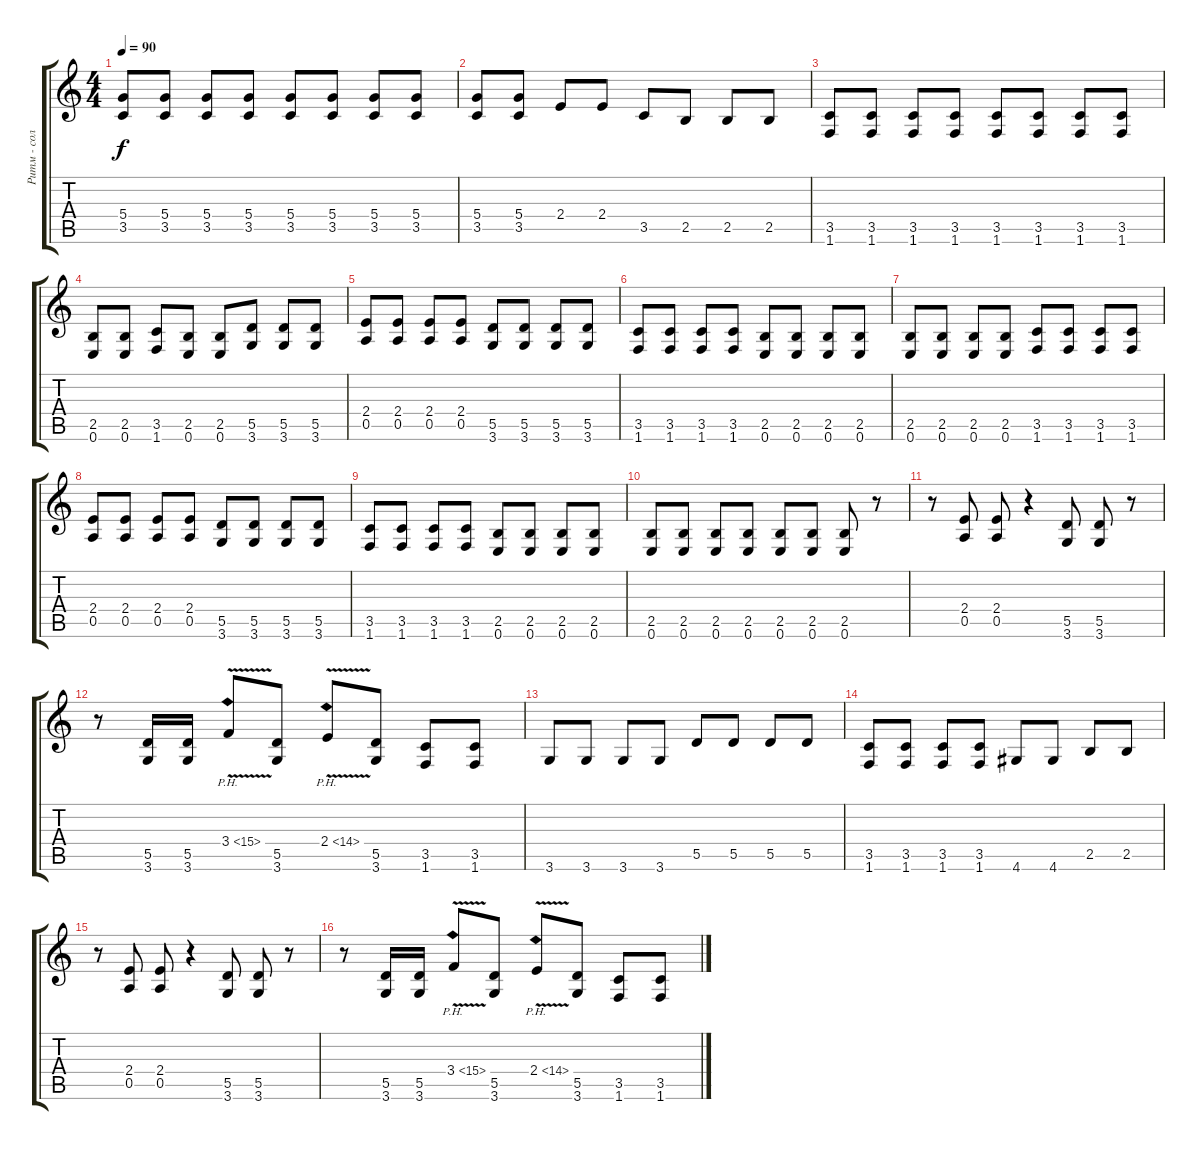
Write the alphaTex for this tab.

\track ("Ритм - соло (Я)" "Ритм - сол") {instrument distortionguitar}
\staff {score tabs}
\tuning (E4 B3 G3 D3 A2 E2) {hide}
\ts (4 4)
\tempo 90
\clef g2
\ks c
(5.4 3.5).8{dy f} (5.4 3.5).8 (5.4 3.5).8 (5.4 3.5).8 (5.4 3.5).8 (5.4 3.5).8 (5.4 3.5).8 (5.4 3.5).8 |
(5.4 3.5).8 (5.4 3.5).8 2.4.8 2.4.8 3.5.8 2.5.8 2.5.8 2.5.8 |
(3.5 1.6).8 (3.5 1.6).8 (3.5 1.6).8 (3.5 1.6).8 (3.5 1.6).8 (3.5 1.6).8 (3.5 1.6).8 (3.5 1.6).8 |
(2.5 0.6).8 (2.5 0.6).8 (3.5 1.6).8 (2.5 0.6).8 (2.5 0.6).8 (5.5 3.6).8 (5.5 3.6).8 (5.5 3.6).8 |
(2.4 0.5).8 (2.4 0.5).8 (2.4 0.5).8 (2.4 0.5).8 (5.5 3.6).8 (5.5 3.6).8 (5.5 3.6).8 (5.5 3.6).8 |
(3.5 1.6).8 (3.5 1.6).8 (3.5 1.6).8 (3.5 1.6).8 (2.5 0.6).8 (2.5 0.6).8 (2.5 0.6).8 (2.5 0.6).8 |
(2.5 0.6).8 (2.5 0.6).8 (2.5 0.6).8 (2.5 0.6).8 (3.5 1.6).8 (3.5 1.6).8 (3.5 1.6).8 (3.5 1.6).8 |
(2.4 0.5).8 (2.4 0.5).8 (2.4 0.5).8 (2.4 0.5).8 (5.5 3.6).8 (5.5 3.6).8 (5.5 3.6).8 (5.5 3.6).8 |
(3.5 1.6).8 (3.5 1.6).8 (3.5 1.6).8 (3.5 1.6).8 (2.5 0.6).8 (2.5 0.6).8 (2.5 0.6).8 (2.5 0.6).8 |
(2.5 0.6).8 (2.5 0.6).8 (2.5 0.6).8 (2.5 0.6).8 (2.5 0.6).8 (2.5 0.6).8 (2.5 0.6).8 r.8 |
r.8 (2.4 0.5).8 (2.4 0.5).8 r.4 (5.5 3.6).8 (5.5 3.6).8 r.8 |
r.8 (5.5 3.6).16 (5.5 3.6).16 3.4{ph 12 v}.8 (5.5 3.6).8 2.4{ph 12 v}.8 (5.5 3.6).8 (3.5 1.6).8 (3.5 1.6).8 |
3.6.8 3.6.8 3.6.8 3.6.8 5.5.8 5.5.8 5.5.8 5.5.8 |
(3.5 1.6).8 (3.5 1.6).8 (3.5 1.6).8 (3.5 1.6).8 4.6.8 4.6.8 2.5.8 2.5.8 |
r.8 (2.4 0.5).8 (2.4 0.5).8 r.4 (5.5 3.6).8 (5.5 3.6).8 r.8 |
r.8 (5.5 3.6).16 (5.5 3.6).16 3.4{ph 12 v}.8 (5.5 3.6).8 2.4{ph 12 v}.8 (5.5 3.6).8 (3.5 1.6).8 (3.5 1.6).8
